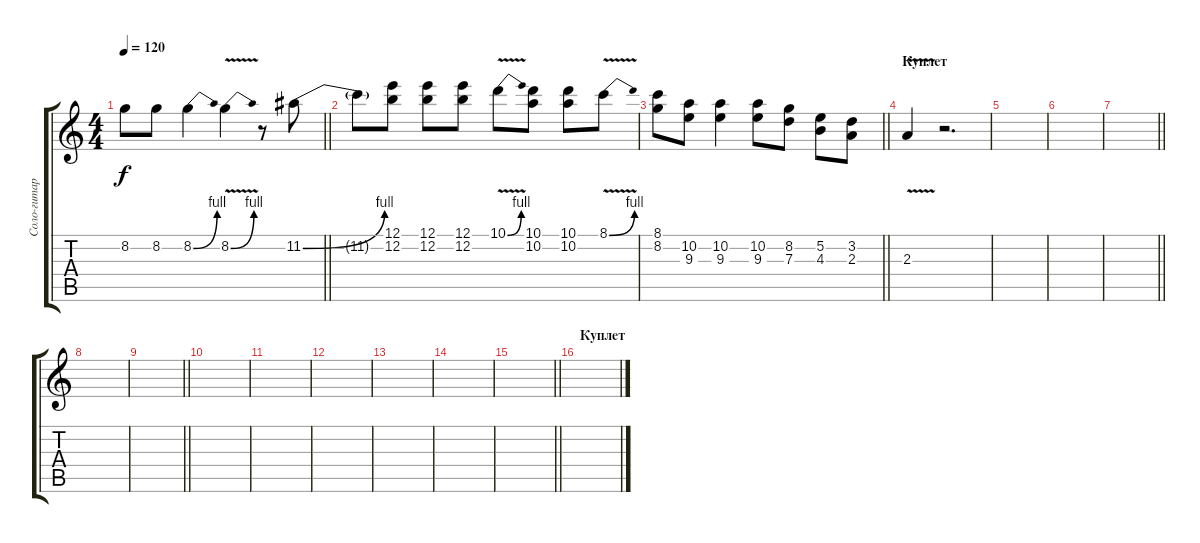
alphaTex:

\track ("Соло-гитара I" "Соло-гитар") {instrument distortionguitar}
\staff {score tabs}
\tuning (E4 B3 G3 D3 A2 E2) {hide}
\ts (4 4)
\tempo 120
\clef g2
\barLineRight lightlight
\ks c
8.2.8{dy f} 8.2.8 8.2{be (bend 0 0 60 4)}.4 8.2{be (bend 0 0 60 4) v}.4 r.8 11.2{be (bend 0 0 60 4)}.8 |
11.2{t}.8 (12.1 12.2).8 (12.1 12.2).8 (12.1 12.2).8 10.1{be (bend 0 0 60 4) v}.8 (10.1 10.2).8 (10.1 10.2).8 8.1{be (bend 0 0 60 4) v}.8 |
\barLineRight lightlight
(8.1 8.2).8 (10.2 9.3).8 (10.2 9.3).4 (10.2 9.3).8 (8.2 7.3).8 (5.2 4.3).8 (3.2 2.3).8 |
\section ("" "Куплет")
2.3{v}.4 r.2{d} |
|
|
\barLineRight lightlight
|
|
\barLineRight lightlight
|
|
|
|
|
|
\barLineRight lightlight
|
\section ("" "Куплет")
